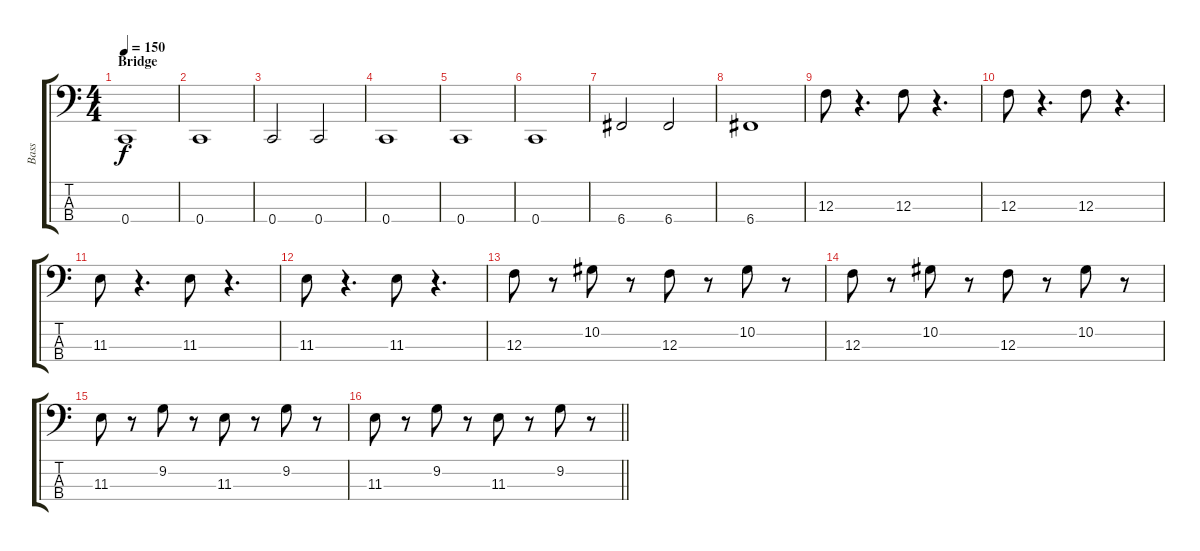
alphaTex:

\track ("Bass" "Bass") {instrument electricbassfinger}
\staff {score tabs}
\tuning (Eb2 Bb1 F1 C1) {hide}
\ts (4 4)
\section ("" "Bridge")
\tempo 150
\clef f4
\ks c
0.4.1{dy f} |
0.4.1 |
0.4.2 0.4.2 |
0.4.1 |
0.4.1 |
0.4.1 |
6.4.2 6.4.2 |
6.4.1 |
12.3.8 r.4{d} 12.3.8 r.4{d} |
12.3.8 r.4{d} 12.3.8 r.4{d} |
11.3.8 r.4{d} 11.3.8 r.4{d} |
11.3.8 r.4{d} 11.3.8 r.4{d} |
12.3.8 r.8 10.2.8 r.8 12.3.8 r.8 10.2.8 r.8 |
12.3.8 r.8 10.2.8 r.8 12.3.8 r.8 10.2.8 r.8 |
11.3.8 r.8 9.2.8 r.8 11.3.8 r.8 9.2.8 r.8 |
\barLineRight lightlight
11.3.8 r.8 9.2.8 r.8 11.3.8 r.8 9.2.8 r.8
